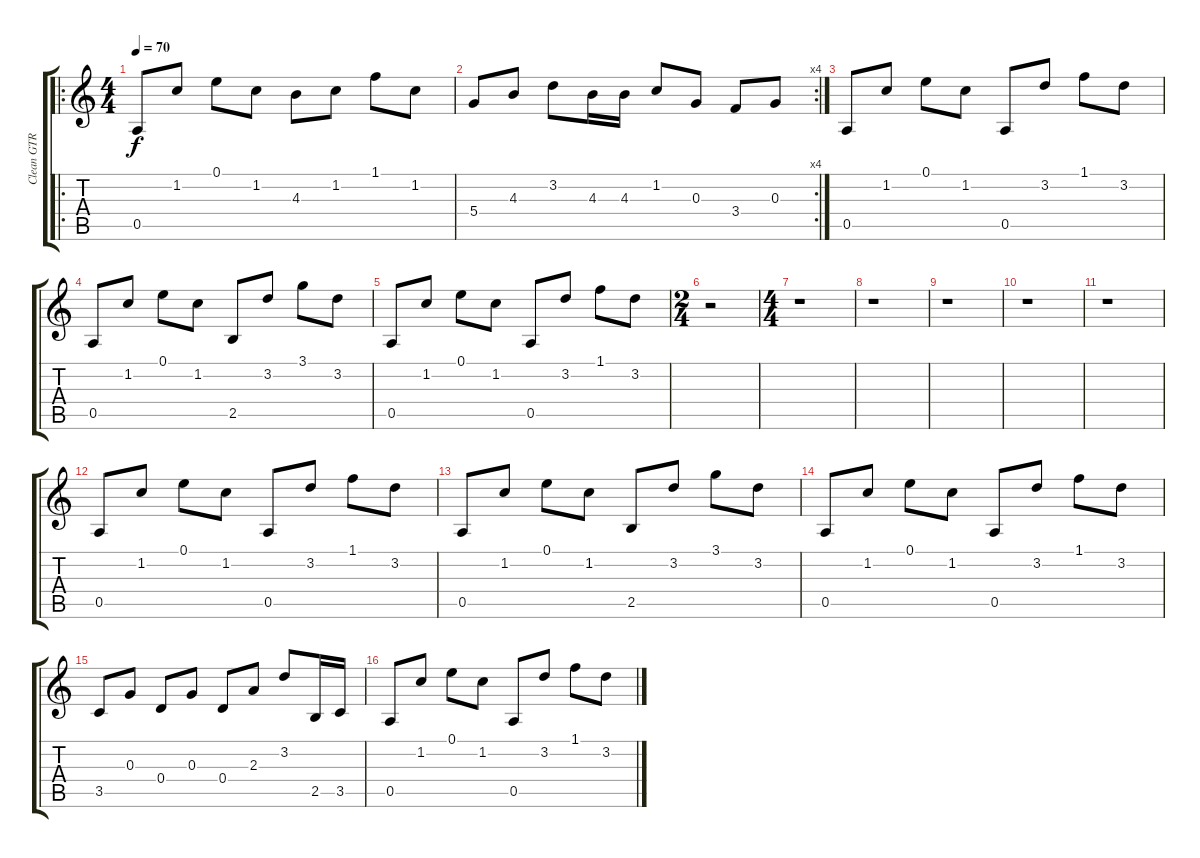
\track ("Clean GTR" "Clean GTR") {instrument electricguitarclean}
\staff {score tabs}
\tuning (E4 B3 G3 D3 A2 E2) {hide}
\ro
\ts (4 4)
\tempo 70
\clef g2
\ks c
0.5.8{dy f} 1.2.8 0.1.8 1.2.8 4.3.8 1.2.8 1.1.8 1.2.8 |
\rc 4
5.4.8 4.3.8 3.2.8 4.3.16 4.3.16 1.2.8 0.3.8 3.4.8 0.3.8 |
0.5.8 1.2.8 0.1.8 1.2.8 0.5.8 3.2.8 1.1.8 3.2.8 |
0.5.8 1.2.8 0.1.8 1.2.8 2.5.8 3.2.8 3.1.8 3.2.8 |
0.5.8 1.2.8 0.1.8 1.2.8 0.5.8 3.2.8 1.1.8 3.2.8 |
\ts (2 4)
r.2 |
\ts (4 4)
r.1 |
r.1 |
r.1 |
r.1 |
r.1 |
0.5.8 1.2.8 0.1.8 1.2.8 0.5.8 3.2.8 1.1.8 3.2.8 |
0.5.8 1.2.8 0.1.8 1.2.8 2.5.8 3.2.8 3.1.8 3.2.8 |
0.5.8 1.2.8 0.1.8 1.2.8 0.5.8 3.2.8 1.1.8 3.2.8 |
3.5.8 0.3.8 0.4.8 0.3.8 0.4.8 2.3.8 3.2.8 2.5.16 3.5.16 |
0.5.8 1.2.8 0.1.8 1.2.8 0.5.8 3.2.8 1.1.8 3.2.8
